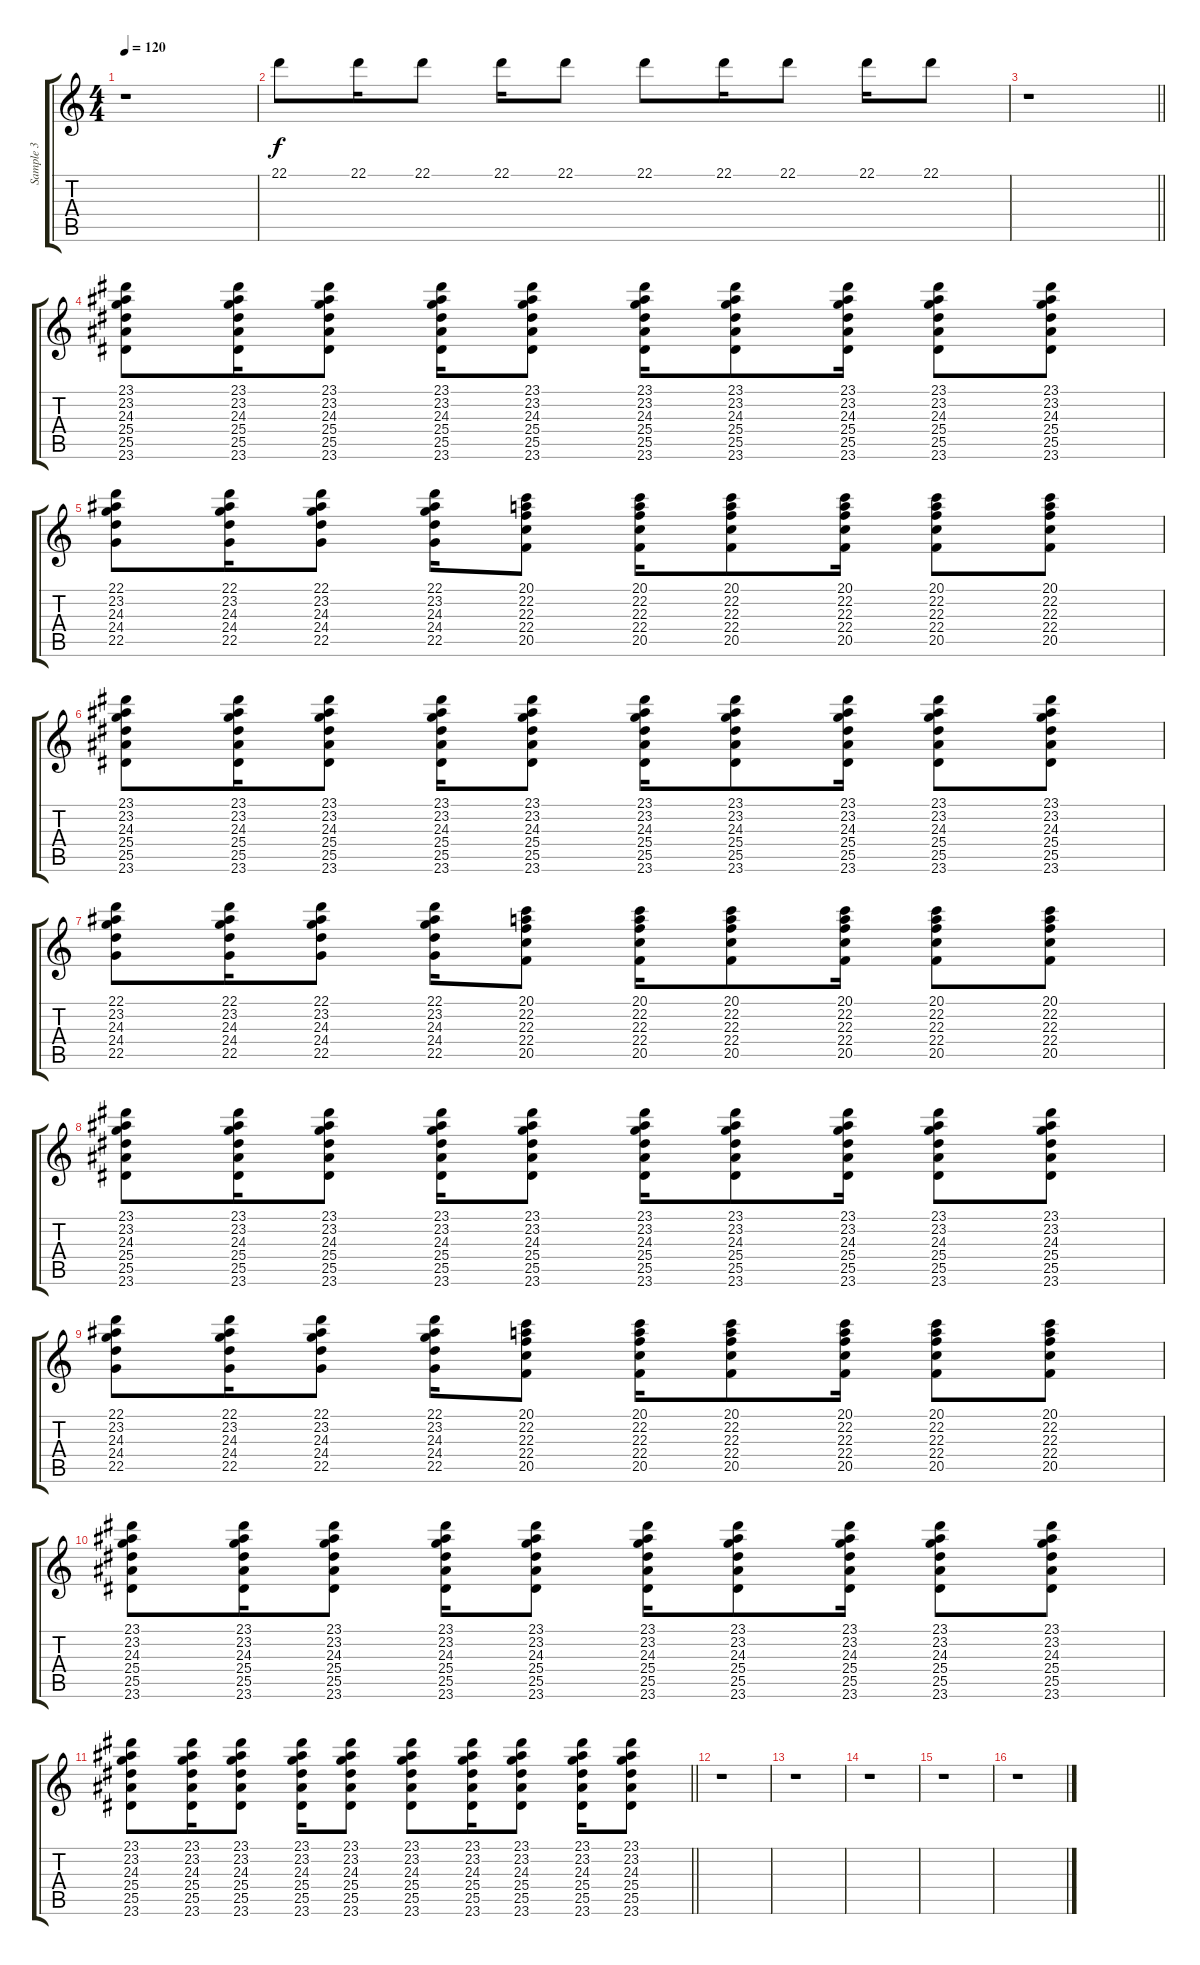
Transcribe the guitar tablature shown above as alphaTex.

\track ("Sample 3" "Sample 3") {instrument lead2sawtooth}
\staff {score tabs}
\tuning (E4 B3 G3 D3 A2 E2) {hide}
\ts (4 4)
\tempo 120
\clef g2
\ks c
r.1{dy f} |
22.1.8 22.1.16 22.1.8 22.1.16 22.1.8 22.1.8 22.1.16 22.1.8 22.1.16 22.1.8 |
\barLineRight lightlight
r.1 |
\section ("" " ")
(23.1 23.2 24.3 25.4 25.5 23.6).8 (23.1 23.2 24.3 25.4 25.5 23.6).16 (23.1 23.2 24.3 25.4 25.5 23.6).8 (23.1 23.2 24.3 25.4 25.5 23.6).16 (23.1 23.2 24.3 25.4 25.5 23.6).8 (23.1 23.2 24.3 25.4 25.5 23.6).16 (23.1 23.2 24.3 25.4 25.5 23.6).8 (23.1 23.2 24.3 25.4 25.5 23.6).16 (23.1 23.2 24.3 25.4 25.5 23.6).8 (23.1 23.2 24.3 25.4 25.5 23.6).8 |
(22.1 23.2 24.3 24.4 22.5).8 (22.1 23.2 24.3 24.4 22.5).16 (22.1 23.2 24.3 24.4 22.5).8 (22.1 23.2 24.3 24.4 22.5).16 (20.1 22.2 22.3 22.4 20.5).8 (20.1 22.2 22.3 22.4 20.5).16 (20.1 22.2 22.3 22.4 20.5).8 (20.1 22.2 22.3 22.4 20.5).16 (20.1 22.2 22.3 22.4 20.5).8 (20.1 22.2 22.3 22.4 20.5).8 |
(23.1 23.2 24.3 25.4 25.5 23.6).8 (23.1 23.2 24.3 25.4 25.5 23.6).16 (23.1 23.2 24.3 25.4 25.5 23.6).8 (23.1 23.2 24.3 25.4 25.5 23.6).16 (23.1 23.2 24.3 25.4 25.5 23.6).8 (23.1 23.2 24.3 25.4 25.5 23.6).16 (23.1 23.2 24.3 25.4 25.5 23.6).8 (23.1 23.2 24.3 25.4 25.5 23.6).16 (23.1 23.2 24.3 25.4 25.5 23.6).8 (23.1 23.2 24.3 25.4 25.5 23.6).8 |
(22.1 23.2 24.3 24.4 22.5).8 (22.1 23.2 24.3 24.4 22.5).16 (22.1 23.2 24.3 24.4 22.5).8 (22.1 23.2 24.3 24.4 22.5).16 (20.1 22.2 22.3 22.4 20.5).8 (20.1 22.2 22.3 22.4 20.5).16 (20.1 22.2 22.3 22.4 20.5).8 (20.1 22.2 22.3 22.4 20.5).16 (20.1 22.2 22.3 22.4 20.5).8 (20.1 22.2 22.3 22.4 20.5).8 |
(23.1 23.2 24.3 25.4 25.5 23.6).8 (23.1 23.2 24.3 25.4 25.5 23.6).16 (23.1 23.2 24.3 25.4 25.5 23.6).8 (23.1 23.2 24.3 25.4 25.5 23.6).16 (23.1 23.2 24.3 25.4 25.5 23.6).8 (23.1 23.2 24.3 25.4 25.5 23.6).16 (23.1 23.2 24.3 25.4 25.5 23.6).8 (23.1 23.2 24.3 25.4 25.5 23.6).16 (23.1 23.2 24.3 25.4 25.5 23.6).8 (23.1 23.2 24.3 25.4 25.5 23.6).8 |
(22.1 23.2 24.3 24.4 22.5).8 (22.1 23.2 24.3 24.4 22.5).16 (22.1 23.2 24.3 24.4 22.5).8 (22.1 23.2 24.3 24.4 22.5).16 (20.1 22.2 22.3 22.4 20.5).8 (20.1 22.2 22.3 22.4 20.5).16 (20.1 22.2 22.3 22.4 20.5).8 (20.1 22.2 22.3 22.4 20.5).16 (20.1 22.2 22.3 22.4 20.5).8 (20.1 22.2 22.3 22.4 20.5).8 |
(23.1 23.2 24.3 25.4 25.5 23.6).8 (23.1 23.2 24.3 25.4 25.5 23.6).16 (23.1 23.2 24.3 25.4 25.5 23.6).8 (23.1 23.2 24.3 25.4 25.5 23.6).16 (23.1 23.2 24.3 25.4 25.5 23.6).8 (23.1 23.2 24.3 25.4 25.5 23.6).16 (23.1 23.2 24.3 25.4 25.5 23.6).8 (23.1 23.2 24.3 25.4 25.5 23.6).16 (23.1 23.2 24.3 25.4 25.5 23.6).8 (23.1 23.2 24.3 25.4 25.5 23.6).8 |
\barLineRight lightlight
(23.1 23.2 24.3 25.4 25.5 23.6).8 (23.1 23.2 24.3 25.4 25.5 23.6).16 (23.1 23.2 24.3 25.4 25.5 23.6).8 (23.1 23.2 24.3 25.4 25.5 23.6).16 (23.1 23.2 24.3 25.4 25.5 23.6).8 (23.1 23.2 24.3 25.4 25.5 23.6).8 (23.1 23.2 24.3 25.4 25.5 23.6).16 (23.1 23.2 24.3 25.4 25.5 23.6).8 (23.1 23.2 24.3 25.4 25.5 23.6).16 (23.1 23.2 24.3 25.4 25.5 23.6).8 |
\section ("" " ")
r.1 |
r.1 |
r.1 |
r.1 |
r.1
